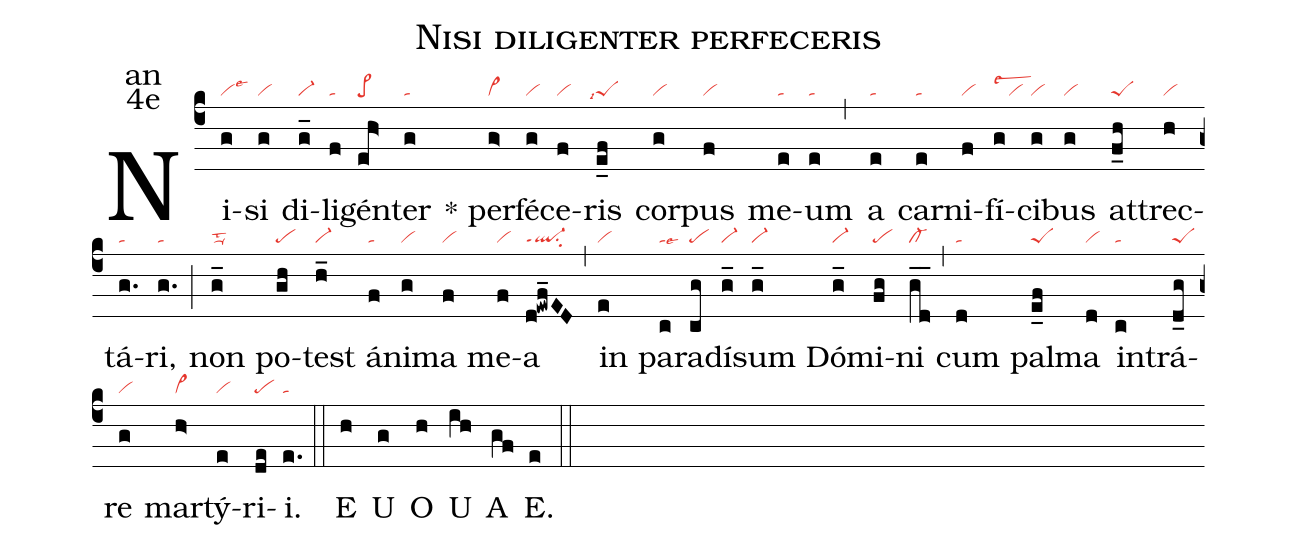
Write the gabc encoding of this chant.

name:Nisi diligenter perfeceris;
office-part:an;
mode:4e;
nabc-lines:1;
%%
(c4) Ni(g|vilse3)si(g|vi) di(g_|vi-)li(f|ta)gén(eh>|pe>)ter(g|ta) <sp>*</sp> per(g>|vi>)fé(g|vi)ce(f|vi)ris(e_f|``peSlsi7) cor(g|vi)pus(f|vi) me(e|ta)um(e|ta) (,) a(e|ta) car(e|ta)ni(f|vi)fí(g|vilsew2)ci(g|vi)bus(g|vi) at(f_h|peS)trec(h|vi)tá(g.|ta)ri,(g.|ta) (;)
non(g_|ta-lst2) po(gh|pe)test(h_|vi-) á(f|ta)ni(g|vi)ma(f|vi) me(f|vi)a(d!ewf_ED|ql-ppt1su2) (,) in(e|vi) pa(c|talse6)ra(cg|pe)dí(g_|vi-)sum(g_|vi-) Dó(g_|vi-)mi(fg|pe)ni(gd__|cl-) (,) cum(d|ta) pal(e_f|peS)ma(d|vi) in(c|ta)trá(d_g|peS)re(g|vi) mar(h>|vi>)tý(e|vi)ri(de|pe)i.(e.|ta) (::)
<eu> E(h) U(g) O(h) U(ih) A(gf) E.(e) </eu>(::)
